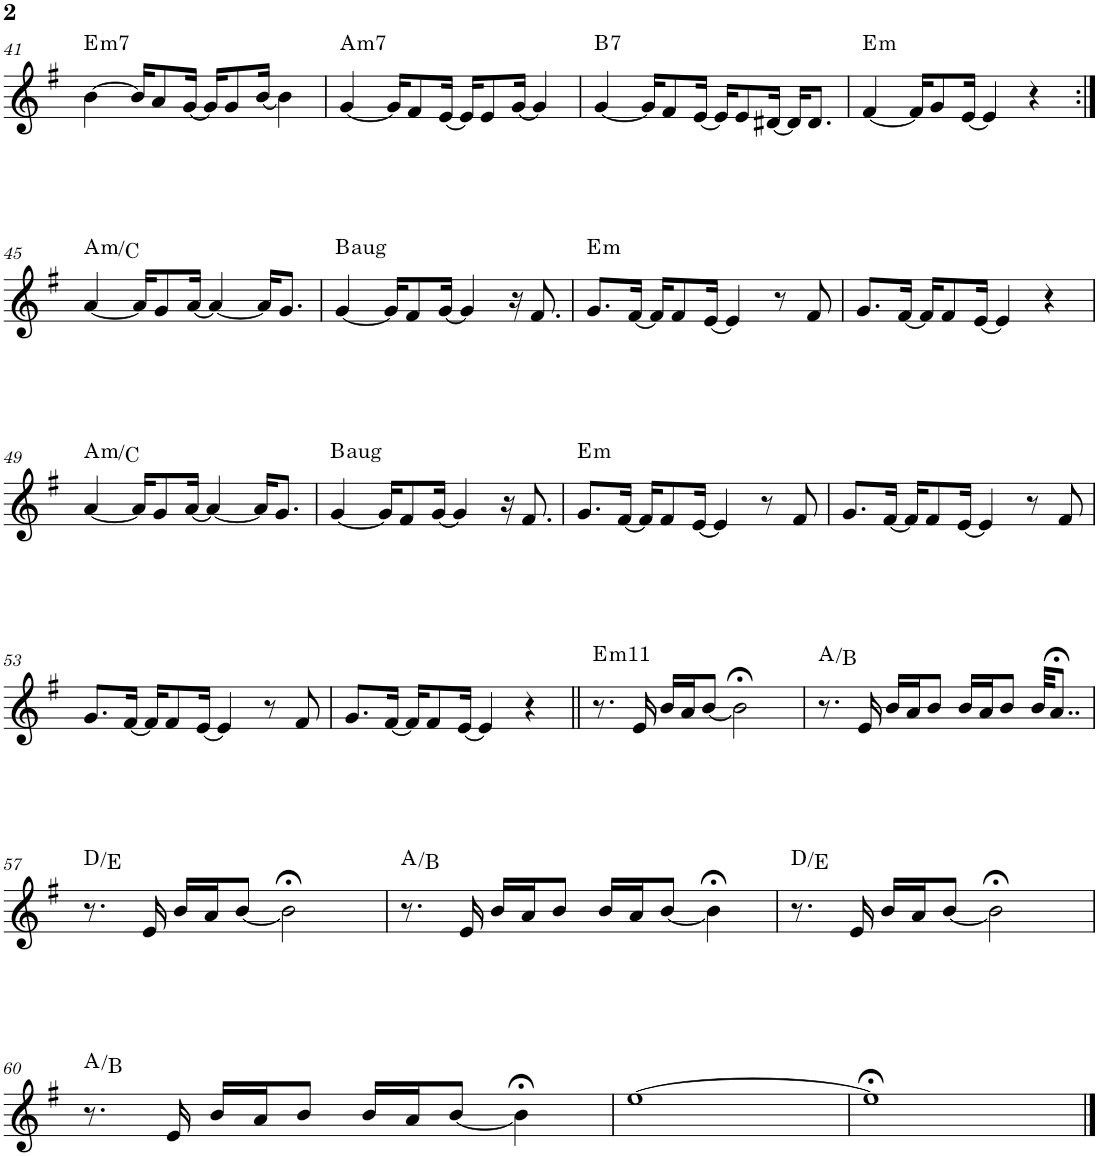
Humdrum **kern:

**kern	**harte
*part1	*part1
*staff1	*
*I"P1	*
!!LO:PB:g=z
*clefG2	*
*k[f#]	*
*e:	*
*M4/4	*
=41	=41
!	!LO:H:kt=m7
[>4b\	E:min7
16b/KL]	.
8a/	.
[<16g/Jk	.
16g/KL]	.
8g/	.
[<16b/Jk	.
4b\]	.
=42	=42
!	!LO:H:kt=m7
[<4g/	A:min7
16g/KL]	.
8f#/	.
[<16e/Jk	.
16e/KL]	.
8e/	.
[<16g/Jk	.
4g/]	.
=43	=43
!	!LO:H:kt=7
[<4g/	B:7
16g/KL]	.
8f#/	.
[<16e/Jk	.
16e/KL]	.
8e/	.
[<16d#X/Jk	.
16d#/KL]	.
8.d#/J	.
=44	=44
!	!LO:H:kt=m
[<4f#/	E:min
16f#/KL]	.
8g/	.
[<16e/Jk	.
4e/]	.
4r	.
!!LO:LB:g=z
=45:|!	=45:|!
!	!LO:H:kt=m
[<4a/	A:min/b3
16a/KL]	.
8g/	.
[<16a/Jk	.
4a/_	.
16a/KL]	.
8.g/J	.
=46	=46
!	!LO:H:kt=aug
[<4g/	B:aug
16g/KL]	.
8f#/	.
[<16g/Jk	.
4g/]	.
16r	.
8.f#/	.
=47	=47
!	!LO:H:kt=m
8.g/L	E:min
[<16f#/Jk	.
16f#/KL]	.
8f#/	.
[<16e/Jk	.
4e/]	.
8r	.
8f#/	.
=48	=48
8.g/L	.
[<16f#/Jk	.
16f#/KL]	.
8f#/	.
[<16e/Jk	.
4e/]	.
4r	.
!!LO:LB:g=z
=49	=49
!	!LO:H:kt=m
[<4a/	A:min/b3
16a/KL]	.
8g/	.
[<16a/Jk	.
4a/_	.
16a/KL]	.
8.g/J	.
=50	=50
!	!LO:H:kt=aug
[<4g/	B:aug
16g/KL]	.
8f#/	.
[<16g/Jk	.
4g/]	.
16r	.
8.f#/	.
=51	=51
!	!LO:H:kt=m
8.g/L	E:min
[<16f#/Jk	.
16f#/KL]	.
8f#/	.
[<16e/Jk	.
4e/]	.
8r	.
8f#/	.
=52	=52
8.g/L	.
[<16f#/Jk	.
16f#/KL]	.
8f#/	.
[<16e/Jk	.
4e/]	.
8r	.
8f#/	.
!!LO:LB:g=z
=53	=53
8.g/L	.
[<16f#/Jk	.
16f#/KL]	.
8f#/	.
[<16e/Jk	.
4e/]	.
8r	.
8f#/	.
=54	=54
8.g/L	.
[<16f#/Jk	.
16f#/KL]	.
8f#/	.
[<16e/Jk	.
4e/]	.
4r	.
=55||	=55||
!	!LO:H:kt=m11
8.r	E:min9(11)
16e/	.
16b/LL	.
16a/J	.
[<8b/J	.
2b;<\]	.
=56	=56
8.r	A:maj/2
16e/	.
16b/LL	.
16a/J	.
8b/J	.
16b/LL	.
16a/J	.
8b/J	.
32b/KKL	.
8..a;</J	.
!!LO:LB:g=z
=57	=57
8.r	D:maj/2
16e/	.
16b/LL	.
16a/J	.
[<8b/J	.
2b;<\]	.
=58	=58
8.r	A:maj/2
16e/	.
16b/LL	.
16a/J	.
8b/J	.
16b/LL	.
16a/J	.
[<8b/J	.
4b;<\]	.
=59	=59
8.r	D:maj/2
16e/	.
16b/LL	.
16a/J	.
[<8b/J	.
2b;<\]	.
!!LO:LB:g=z
=60	=60
8.r	A:maj/2
16e/	.
16b/LL	.
16a/J	.
8b/J	.
16b/LL	.
16a/J	.
[<8b/J	.
4b;<\]	.
=61	=61
[>1ee	.
=62	=62
1ee;<]	.
==	==
*-	*-
